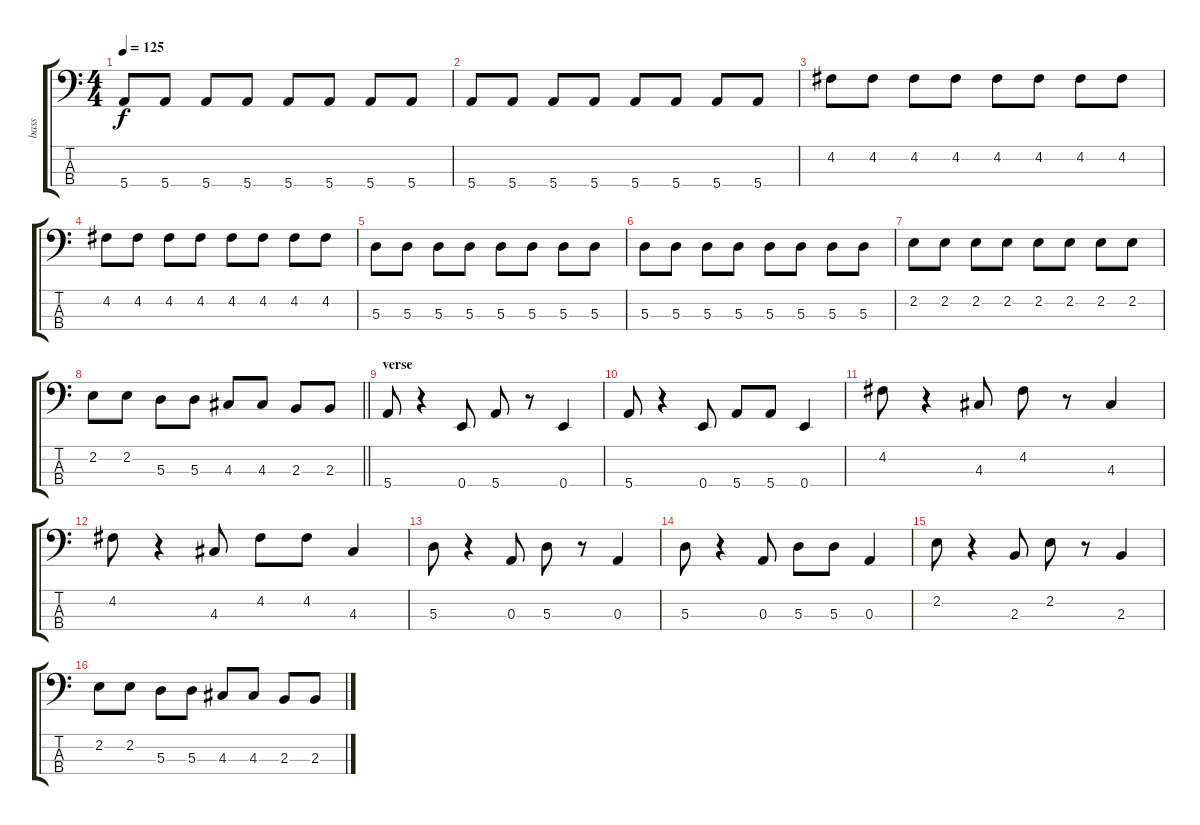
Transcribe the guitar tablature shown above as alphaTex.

\track ("bass" "bass") {instrument electricbassfinger}
\staff {score tabs}
\tuning (G2 D2 A1 E1) {hide}
\ts (4 4)
\tempo 125
\clef f4
\ks c
5.4.8{dy f} 5.4.8 5.4.8 5.4.8 5.4.8 5.4.8 5.4.8 5.4.8 |
5.4.8 5.4.8 5.4.8 5.4.8 5.4.8 5.4.8 5.4.8 5.4.8 |
4.2.8 4.2.8 4.2.8 4.2.8 4.2.8 4.2.8 4.2.8 4.2.8 |
4.2.8 4.2.8 4.2.8 4.2.8 4.2.8 4.2.8 4.2.8 4.2.8 |
5.3.8 5.3.8 5.3.8 5.3.8 5.3.8 5.3.8 5.3.8 5.3.8 |
5.3.8 5.3.8 5.3.8 5.3.8 5.3.8 5.3.8 5.3.8 5.3.8 |
2.2.8 2.2.8 2.2.8 2.2.8 2.2.8 2.2.8 2.2.8 2.2.8 |
\barLineRight lightlight
2.2.8 2.2.8 5.3.8 5.3.8 4.3.8 4.3.8 2.3.8 2.3.8 |
\section ("" "verse")
5.4.8 r.4 0.4.8 5.4.8 r.8 0.4.4 |
5.4.8 r.4 0.4.8 5.4.8 5.4.8 0.4.4 |
4.2.8 r.4 4.3.8 4.2.8 r.8 4.3.4 |
4.2.8 r.4 4.3.8 4.2.8 4.2.8 4.3.4 |
5.3.8 r.4 0.3.8 5.3.8 r.8 0.3.4 |
5.3.8 r.4 0.3.8 5.3.8 5.3.8 0.3.4 |
2.2.8 r.4 2.3.8 2.2.8 r.8 2.3.4 |
2.2.8 2.2.8 5.3.8 5.3.8 4.3.8 4.3.8 2.3.8 2.3.8
